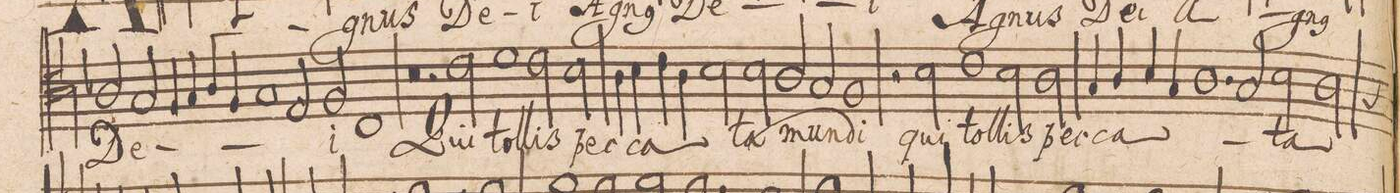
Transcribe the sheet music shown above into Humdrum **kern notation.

**kern	**text
*I"TENOR.	*
*clefC4	*
*k[b-]	*
*met(C|)	*
*M2/1	*
2A/	De-
2G/	.
4F/	.
4G/	.
4A/	.
4F/	.
=17-	=17-
1G	.
2E/	.
2F/	-i
=18-	=18-
1C	.
0r	.
=19-	=19-
2r	.
2c\	Qui
=20-	=20-
1d	tol-
2c\	-lis
2B-\	pec-
=21-	=21-
4A\	-ca-
4B-\	.
4c\	.
4A\	.
2B-\	.
2B-\	-ta
=22-	=22-
2A/	mun-
2G/	.
1F	-di
=23-	=23-
2r	.
2B-\	qui
1c	tol-
=24-	=24-
2B-\	-lis
2A\	pec-
4G/	-ca-
4A/	.
4B-/	.
4G/	.
=25-	=25-
1.A	.
2G/	.
=26-	=26-
2B-\	-ta
*custos:G	*
2A\	.
*lig	*
*-	*-
